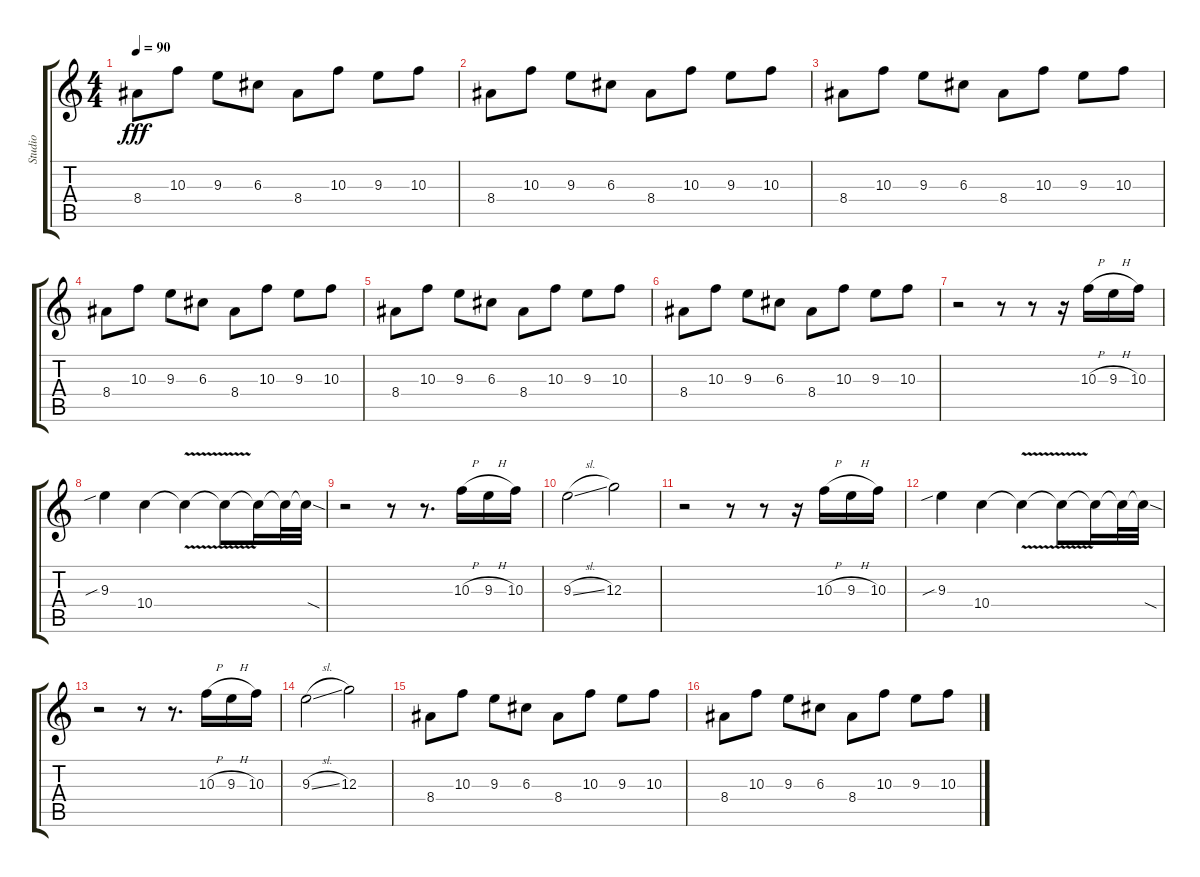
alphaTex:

\track ("Studio" "Studio") {instrument distortionguitar}
\staff {score tabs}
\tuning (E4 B3 G3 D3 A2 D2) {hide}
\ts (4 4)
\tempo 90
\clef g2
\ks c
8.4.8{dy fff} 10.3.8 9.3.8 6.3.8 8.4.8 10.3.8 9.3.8 10.3.8 |
8.4.8 10.3.8 9.3.8 6.3.8 8.4.8 10.3.8 9.3.8 10.3.8 |
8.4.8 10.3.8 9.3.8 6.3.8 8.4.8 10.3.8 9.3.8 10.3.8 |
8.4.8 10.3.8 9.3.8 6.3.8 8.4.8 10.3.8 9.3.8 10.3.8 |
8.4.8 10.3.8 9.3.8 6.3.8 8.4.8 10.3.8 9.3.8 10.3.8 |
8.4.8 10.3.8 9.3.8 6.3.8 8.4.8 10.3.8 9.3.8 10.3.8 |
r.2 r.8 r.8 r.16 10.3{h}.16 9.3{h}.16 10.3.16 |
9.3{sib}.4 10.4.4 10.4{v t}.4 10.4{t}.8 10.4{t}.16 10.4{t}.32 10.4{sod t}.32 |
r.2 r.8 r.8{d} 10.3{h}.16 9.3{h}.16 10.3.16 |
9.3{sl}.2 12.3.2 |
r.2 r.8 r.8 r.16 10.3{h}.16 9.3{h}.16 10.3.16 |
9.3{sib}.4 10.4.4 10.4{v t}.4 10.4{t}.8 10.4{t}.16 10.4{t}.32 10.4{sod t}.32 |
r.2 r.8 r.8{d} 10.3{h}.16 9.3{h}.16 10.3.16 |
9.3{sl}.2 12.3.2 |
8.4.8 10.3.8 9.3.8 6.3.8 8.4.8 10.3.8 9.3.8 10.3.8 |
8.4.8 10.3.8 9.3.8 6.3.8 8.4.8 10.3.8 9.3.8 10.3.8
